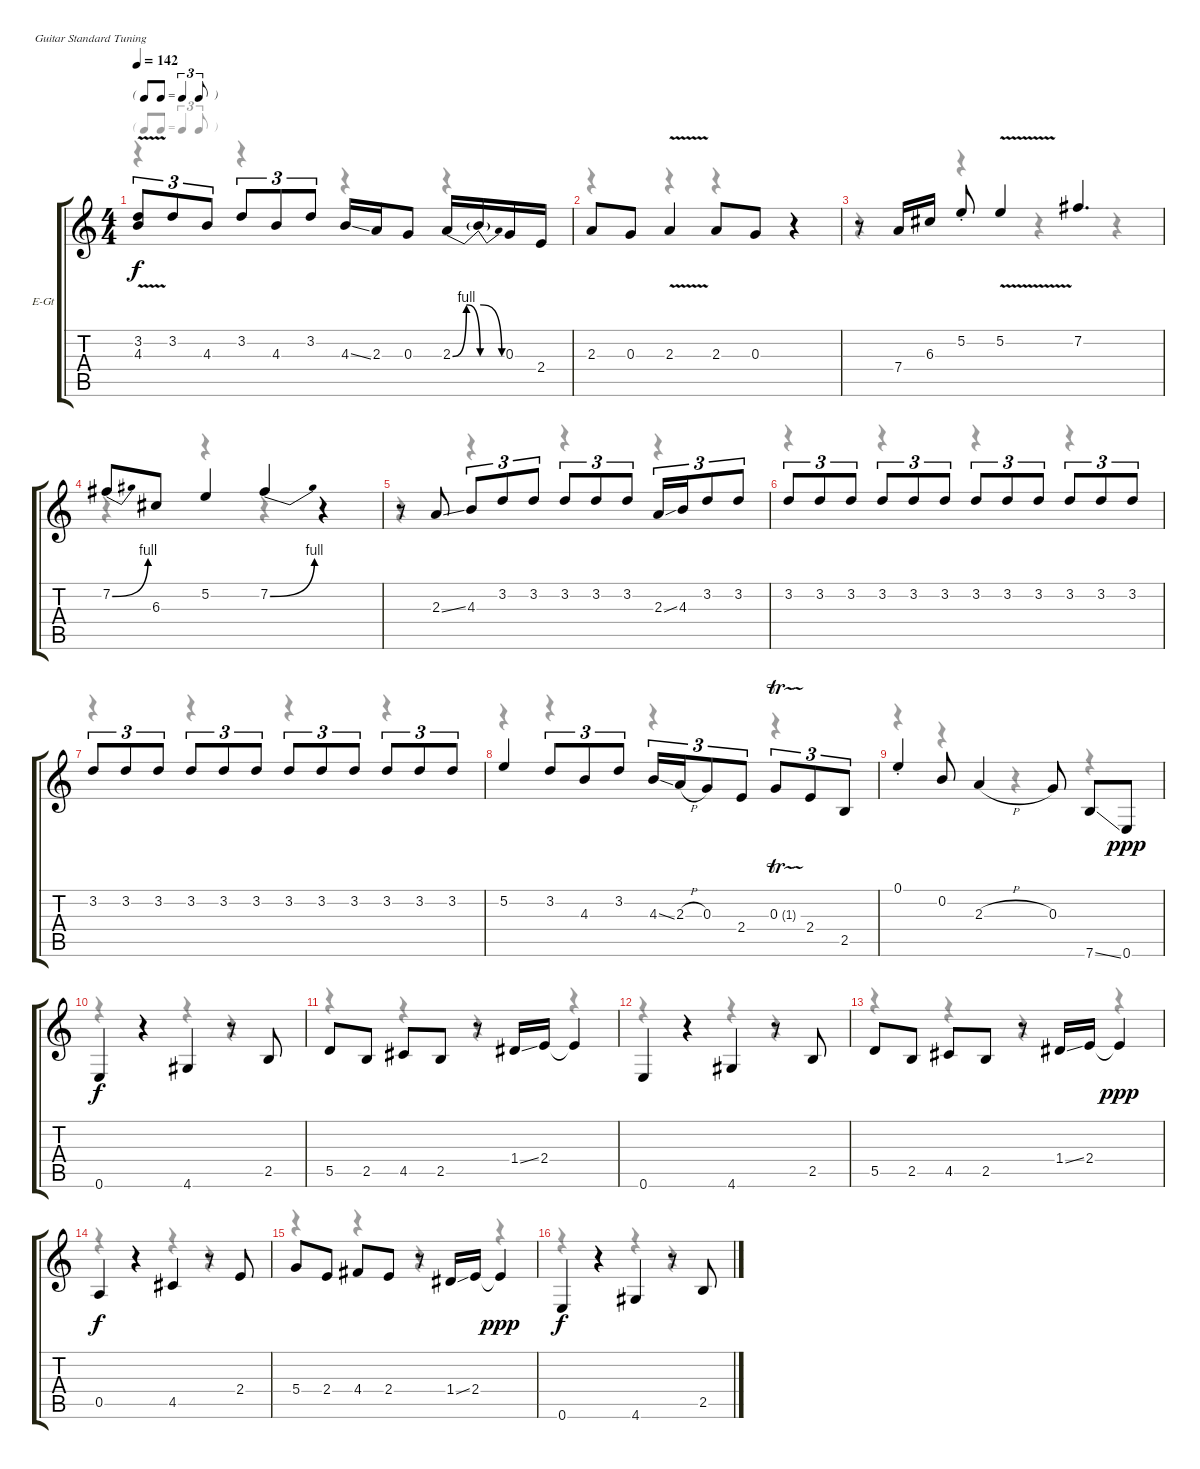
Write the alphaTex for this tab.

\bracketExtendMode groupsimilarinstruments
\firstSystemTrackNameOrientation horizontal
\otherSystemsTrackNameOrientation horizontal
\track ("Track 1" "E-Gt") {instrument overdrivenguitar}
\staff {score tabs}
\tuning (E4 B3 G3 D3 A2 E2)
\voice
\ts (4 4)
\tf triplet8th
\tempo 142
\clef g2
\ks c
(3.2{v t} 4.3).8{tu (3 2) dy f} 3.2.8{tu (3 2)} 4.3.8{tu (3 2)} 3.2.8{tu (3 2)} 4.3.8{tu (3 2)} 3.2.8{tu (3 2)} 4.3{ss}.16 2.3.16 0.3.8 2.3{be (bendrelease 0 0 30 4 30 4 60 0)}.16 2.3{be (release 0 4 60 0) t}.16 0.3.16 2.4.16 |
2.3.8 0.3.8 2.3{v}.4 2.3.8 0.3.8 r.4 |
r.8 7.4.16 6.3.16 5.2{st}.8 5.2{v}.4 7.2.4{d} |
7.2{be (bend 0 0 60 4)}.8 6.3.8 5.2.4 7.2{be (bend 0 0 60 4)}.4 r.4 |
r.8 2.3{ss}.8 4.3.8{tu (3 2)} 3.2.8{tu (3 2)} 3.2.8{tu (3 2)} 3.2.8{tu (3 2)} 3.2.8{tu (3 2)} 3.2.8{tu (3 2)} 2.3{ss}.16{tu (3 2)} 4.3.16{tu (3 2)} 3.2.8{tu (3 2)} 3.2.8{tu (3 2)} |
3.2.8{tu (3 2)} 3.2.8{tu (3 2)} 3.2.8{tu (3 2)} 3.2.8{tu (3 2)} 3.2.8{tu (3 2)} 3.2.8{tu (3 2)} 3.2.8{tu (3 2)} 3.2.8{tu (3 2)} 3.2.8{tu (3 2)} 3.2.8{tu (3 2)} 3.2.8{tu (3 2)} 3.2.8{tu (3 2)} |
3.2.8{tu (3 2)} 3.2.8{tu (3 2)} 3.2.8{tu (3 2)} 3.2.8{tu (3 2)} 3.2.8{tu (3 2)} 3.2.8{tu (3 2)} 3.2.8{tu (3 2)} 3.2.8{tu (3 2)} 3.2.8{tu (3 2)} 3.2.8{tu (3 2)} 3.2.8{tu (3 2)} 3.2.8{tu (3 2)} |
5.2.4 3.2.8{tu (3 2)} 4.3.8{tu (3 2)} 3.2.8{tu (3 2)} 4.3{ss}.16{tu (3 2)} 2.3{h}.16{tu (3 2)} 0.3.8{tu (3 2)} 2.4.8{tu (3 2)} 0.3{tr (1 16)}.8{tu (3 2)} 2.4.8{tu (3 2)} 2.5.8{tu (3 2)} |
0.1{st}.4 0.2.8 2.3{h}.4 0.3.8 7.6{ss}.8 0.6.8{dy ppp} |
0.6.4{dy f} r.4 4.6.4 r.8 2.5.8 |
5.5.8 2.5.8 4.5.8 2.5.8 r.8 1.4{ss}.16 2.4.16 2.4{t}.4 |
0.6.4 r.4 4.6.4 r.8 2.5.8 |
5.5.8 2.5.8 4.5.8 2.5.8 r.8 1.4{ss}.16 2.4.16 2.4{t}.4{dy ppp} |
0.5.4{dy f} r.4 4.5.4 r.8 2.4.8 |
5.4.8 2.4.8 4.4.8 2.4.8 r.8 1.4{ss}.16 2.4.16 2.4{t}.4{dy ppp} |
0.6.4{dy f} r.4 4.6.4 r.8 2.5.8
\voice
\clef g2
\ottava regular
\simile none
\ks c
r.4{dy mf} r.4 r.4 r.4 |
r.4 r.4 r.4 r.4 |
r.4 r.4 r.4 r.4 |
r.4 r.4 r.4 r.4 |
r.4 r.4 r.4 r.4 |
r.4 r.4 r.4 r.4 |
r.4 r.4 r.4 r.4 |
r.4 r.4 r.4 r.4 |
r.4 r.4 r.4 r.4 |
r.4 r.4 r.4 r.4 |
r.4 r.4 r.4 r.4 |
r.4 r.4 r.4 r.4 |
r.4 r.4 r.4 r.4 |
r.4 r.4 r.4 r.4 |
r.4 r.4 r.4 r.4 |
r.4 r.4 r.4 r.4
